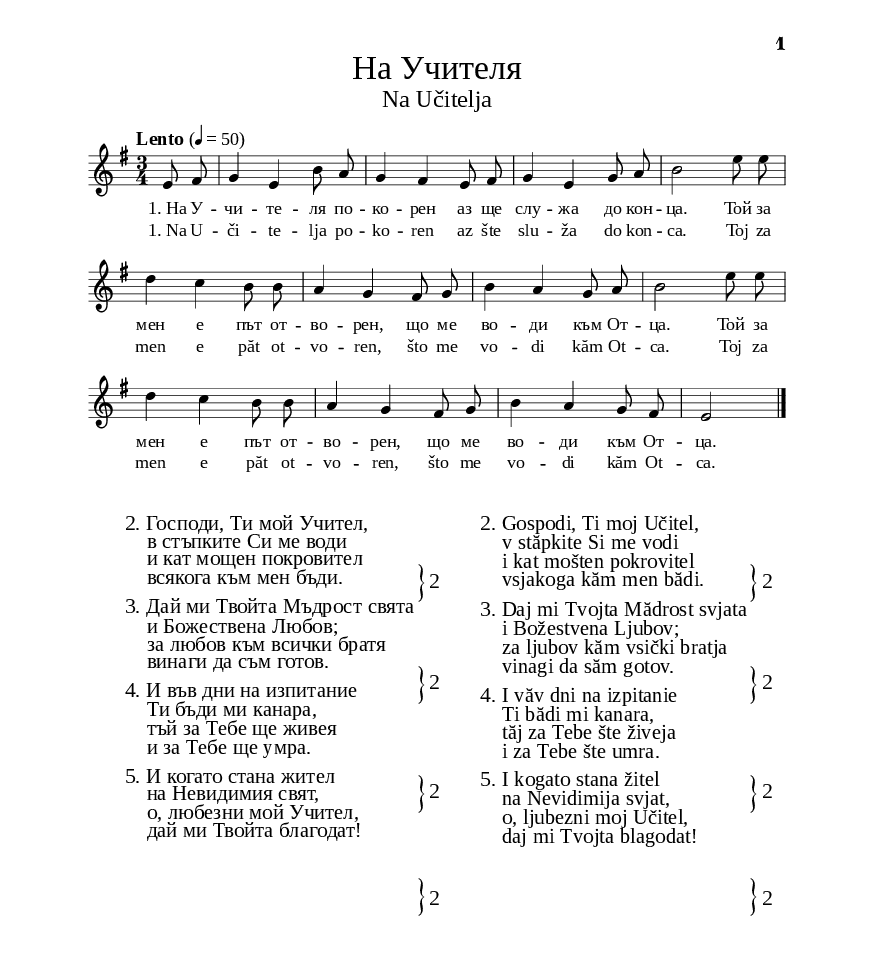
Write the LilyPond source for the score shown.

\version "2.24.3"

% include paper part and global functions
\include "include/globals.ily"

"rightBraces037" = \markup {
  \column {
    % repeat braces
    \translate #'(0 . -7.3 )
    \right-brace #18

    \translate #'(0 . -11.5 )
    \right-brace #18

    \translate #'(0 . -12.4 )
    \right-brace #18

    \translate #'(0 . -11.6 )
    \right-brace #18

  }
  \column {
    % repeat numbers
    \translate #'(0 . -8 )
    2

    \translate #'(0 . -13.9 )
    2

    \translate #'(0 . -15 )
    2

    \translate #'(0 . -14.8 )
    2
  }
}

\bookpart {
  \label #'ref037
  \tocItem \markup "На Учителя – Na Učitelja"
  \include "include/bookpart-paper.ily"
  \score {
    \include "include/score-layout.ily"

    \new Voice \absolute {
      \clef treble
      \key e \minor
      \time 3/4
      \tempoFunc "Lento" 4 "50"
      \autoBeamOff
      \partial 4
      \autoBeamOff
      e'8 fis'8 | g'4 e'4 b'8 a'8 | g'4 fis'4 e'8 fis'8 | g'4 e'4 g'8 a'8 |  b'2 e''8  e''8 \break
      d''4 c''4 b'8 b'8 | a'4 g'4 fis'8 g'8 | b'4 a'4 g'8 a'8 | b'2 e''8 e''8 \break
      | d''4 c''4 b'8 b'8 | a'4 g'4 fis'8 g'8 | b'4 a'4 g'8 fis'8 | e'2 \bar "|."\break
    }

    \addlyrics {
      "1. На" У --  чи -- те -- ля по -- ко -- рен аз ще слу -- жа
      до кон -- ца. Той за мен е път от -- во --
      рен, що ме во -- ди към От -- ца. Той за мен
      е път от -- во -- рен, що ме во -- ди към От -- ца.
    }


    \addlyrics {
      "1. Na" U --  či -- te -- lja po -- ko -- ren az šte slu -- ža
      do kon -- ca. Toj za men e păt ot -- vo --
      ren, što me vo -- di kăm Ot -- ca. Toj za men
      e păt ot -- vo -- ren, što me vo -- di kăm Ot -- ca.
    }

    \header {
      title = \titleFunc "На Учителя" "Na Učitelja"
    }

    \midi{}

  } % score

  \markup \empty-two

  \markup \abs-fontsize #10 {
    \hspace #5
    \override #`(baseline-skip . ,bgCoupletBaselineSkip)
    \column {

      \line { 2.  Господи, Ти мой Учител, }
      \line {   "   " в стъпките Си ме води }
      \line {   "   " и кат мощен покровител }
      \line {   "   " всякога към мен бъди. }
      \vspace #0.5
      \line { 3. Дай ми Твойта Мъдрост свята }
      \line {   "   " и Божествена Любов; }
      \line {   "   " за любов към всички братя }
      \line {   "   " винаги да съм готов. }
      \vspace #0.5
      \line { 4. И във дни на изпитание }
      \line {   "   " Ти бъди ми канара, }
      \line {   "   " тъй за Тебе ще живея }
      \line {   "   " и за Тебе ще умра. }
      \vspace #0.5
      \line { 5. И когато стана жител }
      \line {   "   " на Невидимия свят, }
      \line {   "   " о, любезни мой Учител,  }
      \line {   "   " дай ми Твойта благодат! }
    }
    \"rightBraces037"

    \hspace #5
    \override #`(baseline-skip . ,bgCoupletBaselineSkip)
    \column {

      \line { 2.  Gospodi, Ti moj Učitel, }
      \line {   "   " v stăpkite Si me vodi }
      \line {   "   " i kat mošten pokrovitel }
      \line {   "   " vsjakoga kăm men bădi. }
      \vspace #0.5
      \line { 3. Daj mi Tvojta Mădrost svjata }
      \line {   "   " i Božestvena Ljubov; }
      \line {   "   " za ljubov kăm vsički bratja }
      \line {   "   " vinagi da săm gotov. }
      \vspace #0.5
      \line { 4. I văv dni na izpitanie }
      \line {   "   " Ti bădi mi kanara, }
      \line {   "   " tăj za Tebe šte živeja }
      \line {   "   " i za Tebe šte umra. }
      \vspace #0.5
      \line { 5. I kogato stana žitel }
      \line {   "   " na Nevidimija svjat, }
      \line {   "   " o, ljubezni moj Učitel,  }
      \line {   "   " daj mi Tvojta blagodat! }
    }  \"rightBraces037"  %column
  } % markup

  \pageBreak

  % include foreign translation(s) of the song
  \version "2.24.4"

\markup \fill-line { \fontsize #deTitleFontSize "An den Meister" }
\markup \null
\markup \null
\markup \abs-fontsize #10 {
  \hspace #25
  \override #`(baseline-skip . ,deCoupletBaselineSkip)

  \column {

    \line { 1. Dem Meister werde ich ergeben }

    \line { "   "bis zum Ende dienen.}

    \line { "   "Er ist für mich ein offener Weg, }

    \line { "   "der mich zum Vater führt.}
    
     \line { "   "Er ist für mich ein offener Weg, }

    \line { "   "der mich zum Vater führt.}
     \vspace #0.5

    \line { 2. Herr, Du mein Meister, }

    \line { "   "führe mich bei meinen Schritten, }

    \line { "   "und wie ein mächtiger Beschützer }

    \line { "   " sei immer bei mir.}
     \vspace #0.5

    \line { 3. Gib mir Deine heilige Weisheit}

    \line { "   "und göttliche Liebe,}

    \line { "   "auf dass ich für die Liebe zu all meinen Brüdern}

    \line { "   "immerdar bereit bin.}
     \vspace #0.5

    \line { 4. Und in Tagen der Prüfung, }

    \line { "   "sei Du mir ein Fels,}

    \line { "   "so werde ich für Dich leben}

    \line { "   "und für Dich sterben.}
     \vspace #0.5

    \line { 5. Und wenn ich ein Bewohner }

    \line { "   "der unsichtbaren Welt werde, }

    \line { "   "oh, mein geliebter Meister,}

    \line { "   "gib mir Deinen Segen!}

  }
}


} % bookpart
